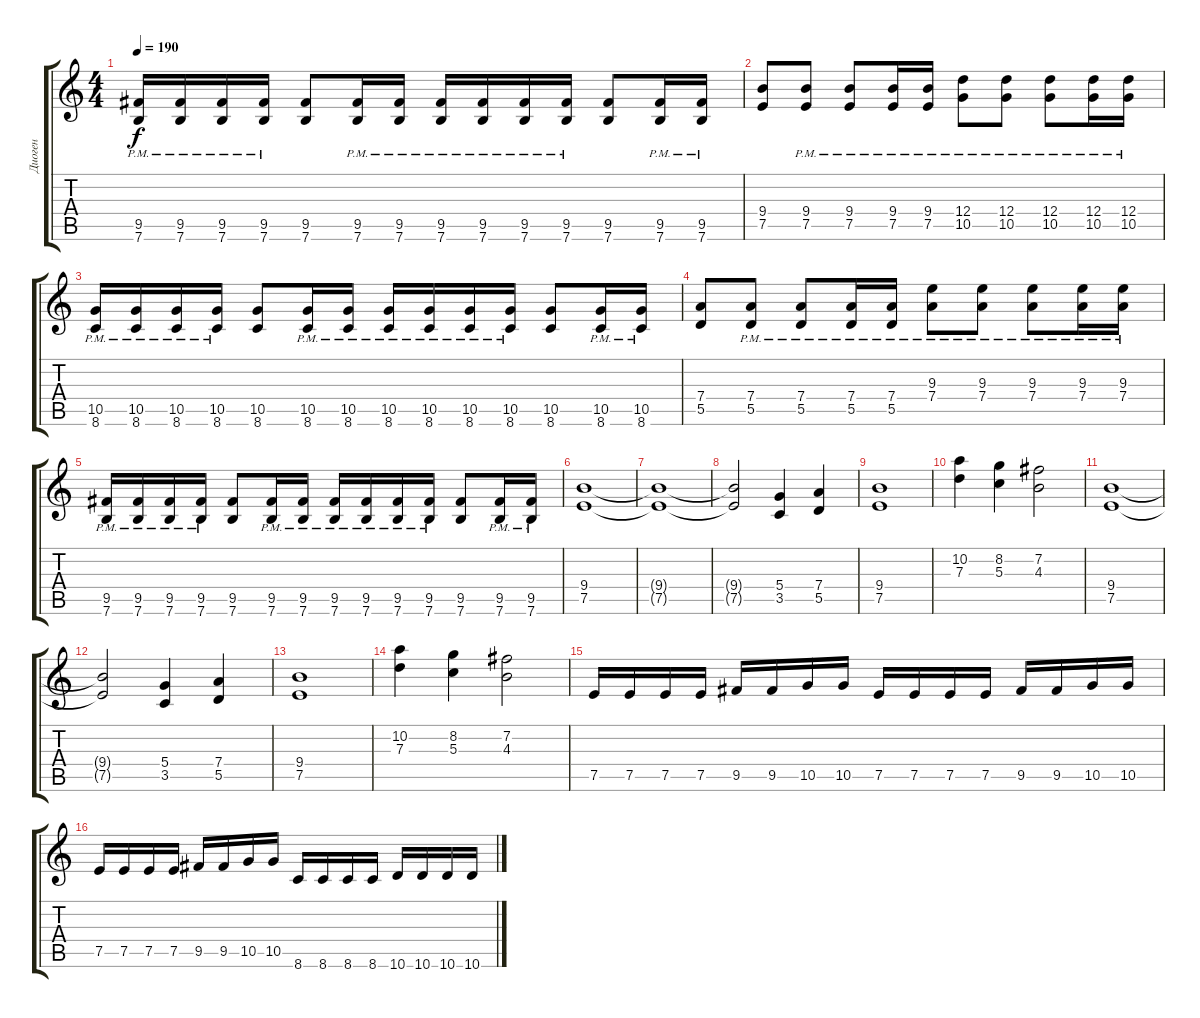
\track ("Диоген" "Диоген") {instrument overdrivenguitar}
\staff {score tabs}
\tuning (E4 B3 G3 D3 A2 E2) {hide}
\ts (4 4)
\tempo 190
\clef g2
\ks c
(9.5{pm} 7.6{pm}).16{dy f} (9.5{pm} 7.6{pm}).16 (9.5{pm} 7.6{pm}).16 (9.5{pm} 7.6{pm}).16 (9.5 7.6).8 (9.5{pm} 7.6{pm}).16 (9.5{pm} 7.6{pm}).16 (9.5{pm} 7.6{pm}).16 (9.5{pm} 7.6{pm}).16 (9.5{pm} 7.6{pm}).16 (9.5{pm} 7.6{pm}).16 (9.5 7.6).8 (9.5{pm} 7.6{pm}).16 (9.5{pm} 7.6{pm}).16 |
(9.4 7.5).8 (9.4{pm} 7.5{pm}).8 (9.4{pm} 7.5{pm}).8 (9.4{pm} 7.5{pm}).16 (9.4{pm} 7.5{pm}).16 (12.4{pm} 10.5{pm}).8 (12.4{pm} 10.5{pm}).8 (12.4{pm} 10.5{pm}).8 (12.4{pm} 10.5{pm}).16 (12.4{pm} 10.5{pm}).16 |
(10.5{pm} 8.6{pm}).16 (10.5{pm} 8.6{pm}).16 (10.5{pm} 8.6{pm}).16 (10.5{pm} 8.6{pm}).16 (10.5 8.6).8 (10.5{pm} 8.6{pm}).16 (10.5{pm} 8.6{pm}).16 (10.5{pm} 8.6{pm}).16 (10.5{pm} 8.6{pm}).16 (10.5{pm} 8.6{pm}).16 (10.5{pm} 8.6{pm}).16 (10.5 8.6).8 (10.5{pm} 8.6{pm}).16 (10.5{pm} 8.6{pm}).16 |
(7.4 5.5).8 (7.4{pm} 5.5{pm}).8 (7.4{pm} 5.5{pm}).8 (7.4{pm} 5.5{pm}).16 (7.4{pm} 5.5{pm}).16 (9.3{pm} 7.4{pm}).8 (9.3{pm} 7.4{pm}).8 (9.3{pm} 7.4{pm}).8 (9.3{pm} 7.4{pm}).16 (9.3{pm} 7.4{pm}).16 |
(9.5{pm} 7.6{pm}).16 (9.5{pm} 7.6{pm}).16 (9.5{pm} 7.6{pm}).16 (9.5{pm} 7.6{pm}).16 (9.5 7.6).8 (9.5{pm} 7.6{pm}).16 (9.5{pm} 7.6{pm}).16 (9.5{pm} 7.6{pm}).16 (9.5{pm} 7.6{pm}).16 (9.5{pm} 7.6{pm}).16 (9.5{pm} 7.6{pm}).16 (9.5 7.6).8 (9.5{pm} 7.6{pm}).16 (9.5{pm} 7.6{pm}).16 |
(9.4 7.5).1 |
(9.4{t} 7.5{t}).1 |
(9.4{t} 7.5{t}).2 (5.4 3.5).4 (7.4 5.5).4 |
(9.4 7.5).1 |
(10.2 7.3).4 (8.2 5.3).4 (7.2 4.3).2 |
(9.4 7.5).1 |
(9.4{t} 7.5{t}).2 (5.4 3.5).4 (7.4 5.5).4 |
(9.4 7.5).1 |
(10.2 7.3).4 (8.2 5.3).4 (7.2 4.3).2 |
7.5.16 7.5.16 7.5.16 7.5.16 9.5.16 9.5.16 10.5.16 10.5.16 7.5.16 7.5.16 7.5.16 7.5.16 9.5.16 9.5.16 10.5.16 10.5.16 |
7.5.16 7.5.16 7.5.16 7.5.16 9.5.16 9.5.16 10.5.16 10.5.16 8.6.16 8.6.16 8.6.16 8.6.16 10.6.16 10.6.16 10.6.16 10.6.16
